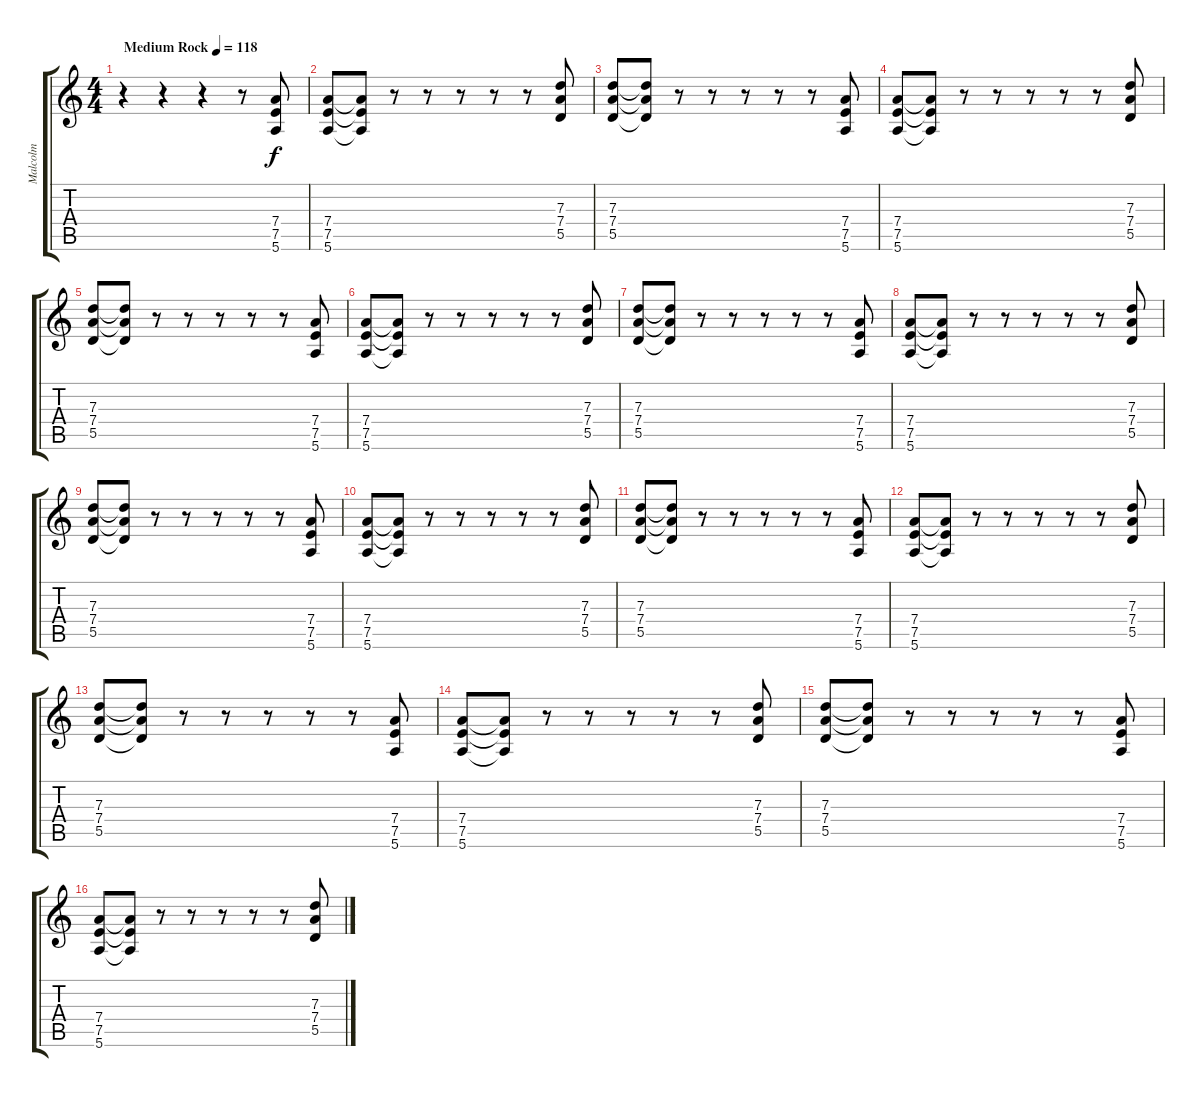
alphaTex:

\track ("Malcolm" "Malcolm") {instrument overdrivenguitar}
\staff {score tabs}
\tuning (E4 B3 G3 D3 A2 E2) {hide}
\ts (4 4)
\tempo (118 "Medium Rock")
\clef g2
\ks c
r.4{dy f instrument overdrivenguitar} r.4 r.4 r.8 (7.4 7.5 5.6).8 |
(7.4 7.5 5.6).8 (7.4{t} 7.5{t} 5.6{t}).8 r.8 r.8 r.8 r.8 r.8 (7.3 7.4 5.5).8 |
(7.3 7.4 5.5).8 (7.3{t} 7.4{t} 5.5{t}).8 r.8 r.8 r.8 r.8 r.8 (7.4 7.5 5.6).8 |
(7.4 7.5 5.6).8 (7.4{t} 7.5{t} 5.6{t}).8 r.8 r.8 r.8 r.8 r.8 (7.3 7.4 5.5).8 |
(7.3 7.4 5.5).8 (7.3{t} 7.4{t} 5.5{t}).8 r.8 r.8 r.8 r.8 r.8 (7.4 7.5 5.6).8 |
(7.4 7.5 5.6).8 (7.4{t} 7.5{t} 5.6{t}).8 r.8 r.8 r.8 r.8 r.8 (7.3 7.4 5.5).8 |
(7.3 7.4 5.5).8 (7.3{t} 7.4{t} 5.5{t}).8 r.8 r.8 r.8 r.8 r.8 (7.4 7.5 5.6).8 |
(7.4 7.5 5.6).8 (7.4{t} 7.5{t} 5.6{t}).8 r.8 r.8 r.8 r.8 r.8 (7.3 7.4 5.5).8 |
(7.3 7.4 5.5).8 (7.3{t} 7.4{t} 5.5{t}).8 r.8 r.8 r.8 r.8 r.8 (7.4 7.5 5.6).8 |
(7.4 7.5 5.6).8 (7.4{t} 7.5{t} 5.6{t}).8 r.8 r.8 r.8 r.8 r.8 (7.3 7.4 5.5).8 |
(7.3 7.4 5.5).8 (7.3{t} 7.4{t} 5.5{t}).8 r.8 r.8 r.8 r.8 r.8 (7.4 7.5 5.6).8 |
(7.4 7.5 5.6).8 (7.4{t} 7.5{t} 5.6{t}).8 r.8 r.8 r.8 r.8 r.8 (7.3 7.4 5.5).8 |
(7.3 7.4 5.5).8 (7.3{t} 7.4{t} 5.5{t}).8 r.8 r.8 r.8 r.8 r.8 (7.4 7.5 5.6).8 |
(7.4 7.5 5.6).8 (7.4{t} 7.5{t} 5.6{t}).8 r.8 r.8 r.8 r.8 r.8 (7.3 7.4 5.5).8 |
(7.3 7.4 5.5).8 (7.3{t} 7.4{t} 5.5{t}).8 r.8 r.8 r.8 r.8 r.8 (7.4 7.5 5.6).8 |
(7.4 7.5 5.6).8 (7.4{t} 7.5{t} 5.6{t}).8 r.8 r.8 r.8 r.8 r.8 (7.3 7.4 5.5).8
